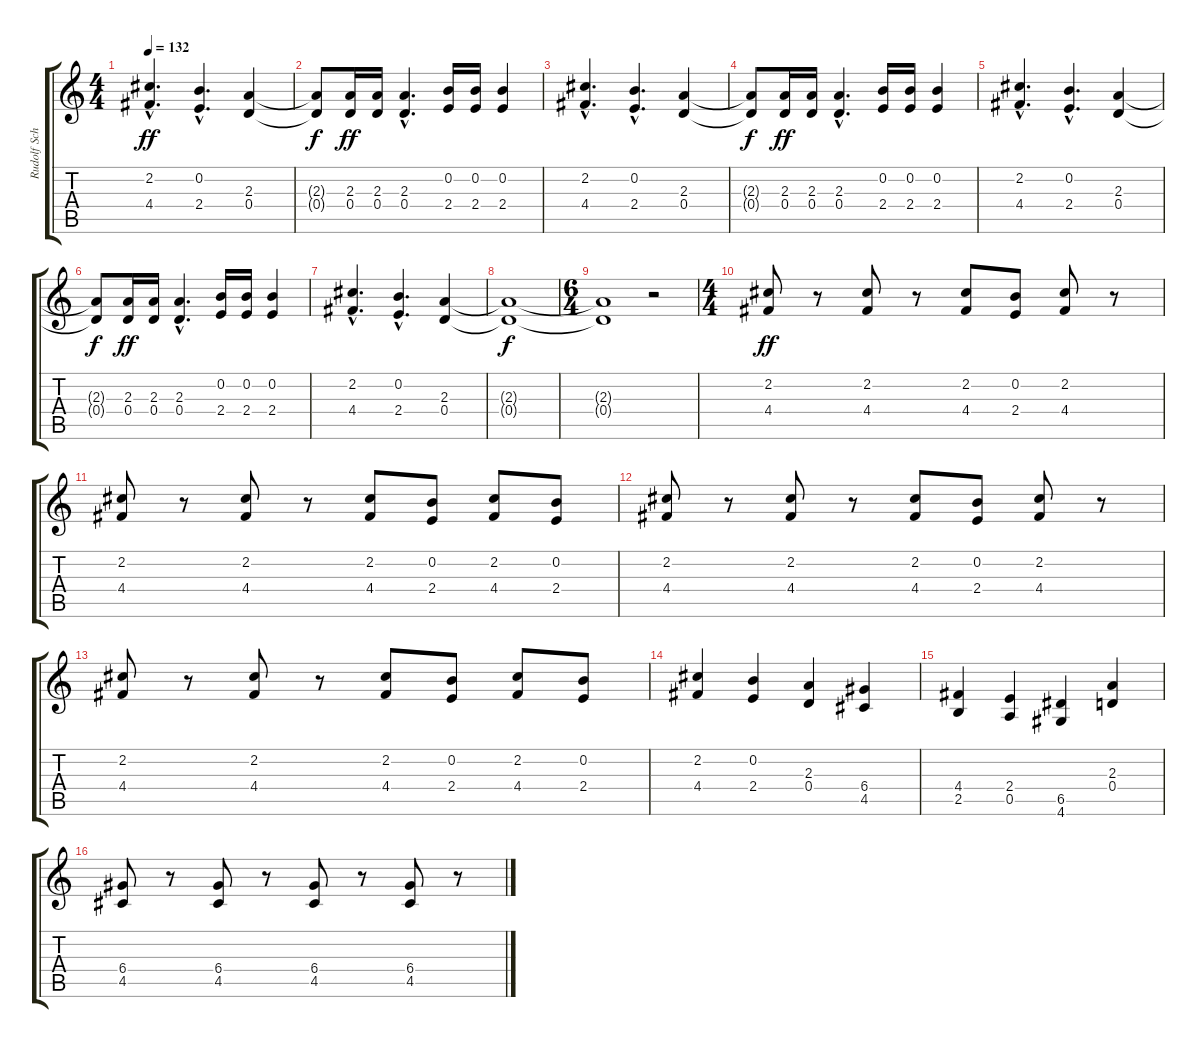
\track ("Rudolf Schenker" "Rudolf Sch") {instrument overdrivenguitar}
\staff {score tabs}
\tuning (E4 B3 G3 D3 A2 E2) {hide}
\ts (4 4)
\tempo 132
\clef g2
\ks c
(2.2{hac} 4.4{hac}).4{d dy ff instrument overdrivenguitar} (0.2{hac} 2.4{hac}).4{d} (2.3 0.4).4 |
(2.3{t} 0.4{t}).8{dy f} (2.3 0.4).16{dy ff} (2.3 0.4).16 (2.3{hac} 0.4{hac}).4{d} (0.2 2.4).16 (0.2 2.4).16 (0.2 2.4).4 |
(2.2{hac} 4.4{hac}).4{d} (0.2{hac} 2.4{hac}).4{d} (2.3 0.4).4 |
(2.3{t} 0.4{t}).8{dy f} (2.3 0.4).16{dy ff} (2.3 0.4).16 (2.3{hac} 0.4{hac}).4{d} (0.2 2.4).16 (0.2 2.4).16 (0.2 2.4).4 |
(2.2{hac} 4.4{hac}).4{d} (0.2{hac} 2.4{hac}).4{d} (2.3 0.4).4 |
(2.3{t} 0.4{t}).8{dy f} (2.3 0.4).16{dy ff} (2.3 0.4).16 (2.3{hac} 0.4{hac}).4{d} (0.2 2.4).16 (0.2 2.4).16 (0.2 2.4).4 |
(2.2{hac} 4.4{hac}).4{d} (0.2{hac} 2.4{hac}).4{d} (2.3 0.4).4 |
(2.3{t} 0.4{t}).1{dy f} |
\ts (6 4)
(2.3{t} 0.4{t}).1 r.2 |
\ts (4 4)
(2.2 4.4).8{dy ff} r.8 (2.2 4.4).8 r.8 (2.2 4.4).8 (0.2 2.4).8 (2.2 4.4).8 r.8 |
(2.2 4.4).8 r.8 (2.2 4.4).8 r.8 (2.2 4.4).8 (0.2 2.4).8 (2.2 4.4).8 (0.2 2.4).8 |
(2.2 4.4).8 r.8 (2.2 4.4).8 r.8 (2.2 4.4).8 (0.2 2.4).8 (2.2 4.4).8 r.8 |
(2.2 4.4).8 r.8 (2.2 4.4).8 r.8 (2.2 4.4).8 (0.2 2.4).8 (2.2 4.4).8 (0.2 2.4).8 |
(2.2 4.4).4 (0.2 2.4).4 (2.3 0.4).4 (6.4 4.5).4 |
(4.4 2.5).4 (2.4 0.5).4 (6.5 4.6).4 (2.3 0.4).4 |
(6.4 4.5).8 r.8 (6.4 4.5).8 r.8 (6.4 4.5).8 r.8 (6.4 4.5).8 r.8
